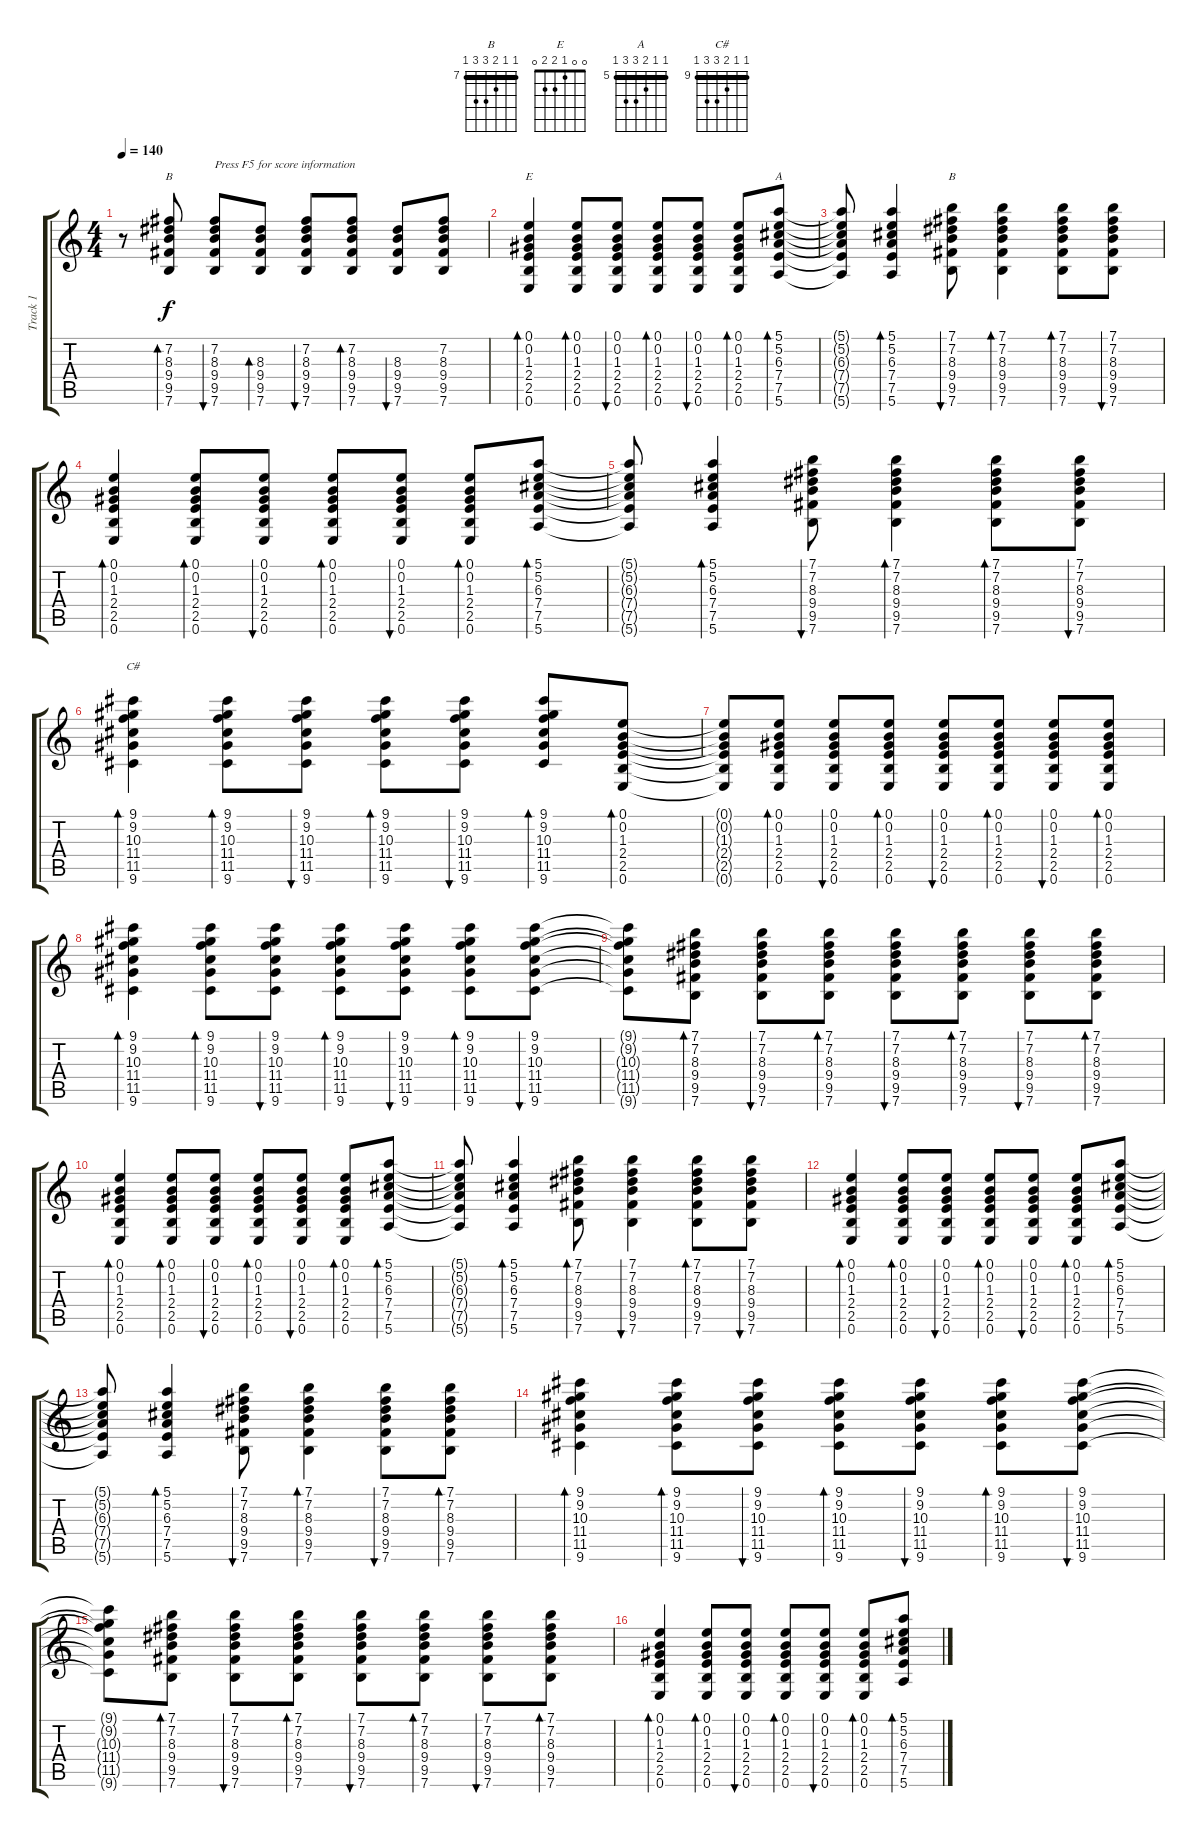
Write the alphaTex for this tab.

\track ("Track 1" "Track 1") {instrument acousticguitarsteel}
\staff {score tabs}
\tuning (E4 B3 G3 D3 A2 E2) {hide}
\chord ("B" x 7 8 9 9 7) {firstfret 7 barre 7}
\chord ("E" 0 0 1 2 2 0)
\chord ("A" 5 5 6 7 7 5) {firstfret 5 barre 5}
\chord ("B" 7 7 8 9 9 7) {firstfret 7 barre 7}
\chord ("C#" 9 9 10 11 11 9) {firstfret 9 barre 9}
\ts (4 4)
\tempo 140
\clef g2
\ks c
r.8{dy f instrument acousticguitarsteel} (7.2 8.3 9.4 9.5 7.6).8{bd 60 ch "B"} (7.2 8.3 9.4 9.5 7.6).8{bu 60 txt "Press F5 for score information"} (8.3 9.4 9.5 7.6).8{bd 60} (7.2 8.3 9.4 9.5 7.6).8{bu 60} (7.2 8.3 9.4 9.5 7.6).8{bd 60} (8.3 9.4 9.5 7.6).8{bu 60} (7.2 8.3 9.4 9.5 7.6).8 |
(0.1 0.2 1.3 2.4 2.5 0.6).4{bd 60 ch "E"} (0.1 0.2 1.3 2.4 2.5 0.6).8{bd 60} (0.1 0.2 1.3 2.4 2.5 0.6).8{bu 60} (0.1 0.2 1.3 2.4 2.5 0.6).8{bd 60} (0.1 0.2 1.3 2.4 2.5 0.6).8{bu 60} (0.1 0.2 1.3 2.4 2.5 0.6).8{bd 60} (5.1 5.2 6.3 7.4 7.5 5.6).8{bd 60 ch "A"} |
(5.1{t} 5.2{t} 6.3{t} 7.4{t} 7.5{t} 5.6{t}).8 (5.1 5.2 6.3 7.4 7.5 5.6).4{bd 60} (7.1 7.2 8.3 9.4 9.5 7.6).8{bu 60 ch "B"} (7.1 7.2 8.3 9.4 9.5 7.6).4{bd 60} (7.1 7.2 8.3 9.4 9.5 7.6).8{bd 60} (7.1 7.2 8.3 9.4 9.5 7.6).8{bu 60} |
(0.1 0.2 1.3 2.4 2.5 0.6).4{bd 60} (0.1 0.2 1.3 2.4 2.5 0.6).8{bd 60} (0.1 0.2 1.3 2.4 2.5 0.6).8{bu 60} (0.1 0.2 1.3 2.4 2.5 0.6).8{bd 60} (0.1 0.2 1.3 2.4 2.5 0.6).8{bu 60} (0.1 0.2 1.3 2.4 2.5 0.6).8{bd 60} (5.1 5.2 6.3 7.4 7.5 5.6).8{bd 60} |
(5.1{t} 5.2{t} 6.3{t} 7.4{t} 7.5{t} 5.6{t}).8 (5.1 5.2 6.3 7.4 7.5 5.6).4{bd 60} (7.1 7.2 8.3 9.4 9.5 7.6).8{bu 60} (7.1 7.2 8.3 9.4 9.5 7.6).4{bd 60} (7.1 7.2 8.3 9.4 9.5 7.6).8{bd 60} (7.1 7.2 8.3 9.4 9.5 7.6).8{bu 60} |
(9.1 9.2 10.3 11.4 11.5 9.6).4{bd 60 ch "C#"} (9.1 9.2 10.3 11.4 11.5 9.6).8{bd 60} (9.1 9.2 10.3 11.4 11.5 9.6).8{bu 60} (9.1 9.2 10.3 11.4 11.5 9.6).8{bd 60} (9.1 9.2 10.3 11.4 11.5 9.6).8{bu 60} (9.1 9.2 10.3 11.4 11.5 9.6).8{bd 60} (0.1 0.2 1.3 2.4 2.5 0.6).8{bd 60} |
(0.1{t} 0.2{t} 1.3{t} 2.4{t} 2.5{t} 0.6{t}).8 (0.1 0.2 1.3 2.4 2.5 0.6).8{bd 60} (0.1 0.2 1.3 2.4 2.5 0.6).8{bu 60} (0.1 0.2 1.3 2.4 2.5 0.6).8{bd 60} (0.1 0.2 1.3 2.4 2.5 0.6).8{bu 60} (0.1 0.2 1.3 2.4 2.5 0.6).8{bd 60} (0.1 0.2 1.3 2.4 2.5 0.6).8{bu 60} (0.1 0.2 1.3 2.4 2.5 0.6).8{bd 60} |
(9.1 9.2 10.3 11.4 11.5 9.6).4{bd 60} (9.1 9.2 10.3 11.4 11.5 9.6).8{bd 60} (9.1 9.2 10.3 11.4 11.5 9.6).8{bu 60} (9.1 9.2 10.3 11.4 11.5 9.6).8{bd 60} (9.1 9.2 10.3 11.4 11.5 9.6).8{bu 60} (9.1 9.2 10.3 11.4 11.5 9.6).8{bd 60} (9.1 9.2 10.3 11.4 11.5 9.6).8{bu 60} |
(9.1{t} 9.2{t} 10.3{t} 11.4{t} 11.5{t} 9.6{t}).8 (7.1 7.2 8.3 9.4 9.5 7.6).8{bd 60} (7.1 7.2 8.3 9.4 9.5 7.6).8{bu 60} (7.1 7.2 8.3 9.4 9.5 7.6).8{bd 60} (7.1 7.2 8.3 9.4 9.5 7.6).8{bu 60} (7.1 7.2 8.3 9.4 9.5 7.6).8{bd 60} (7.1 7.2 8.3 9.4 9.5 7.6).8{bu 60} (7.1 7.2 8.3 9.4 9.5 7.6).8{bd 60} |
(0.1 0.2 1.3 2.4 2.5 0.6).4{bd 60} (0.1 0.2 1.3 2.4 2.5 0.6).8{bd 60} (0.1 0.2 1.3 2.4 2.5 0.6).8{bu 60} (0.1 0.2 1.3 2.4 2.5 0.6).8{bd 60} (0.1 0.2 1.3 2.4 2.5 0.6).8{bu 60} (0.1 0.2 1.3 2.4 2.5 0.6).8{bd 60} (5.1 5.2 6.3 7.4 7.5 5.6).8{bd 60} |
(5.1{t} 5.2{t} 6.3{t} 7.4{t} 7.5{t} 5.6{t}).8 (5.1 5.2 6.3 7.4 7.5 5.6).4{bd 60} (7.1 7.2 8.3 9.4 9.5 7.6).8{bd 60} (7.1 7.2 8.3 9.4 9.5 7.6).4{bu 60} (7.1 7.2 8.3 9.4 9.5 7.6).8{bd 60} (7.1 7.2 8.3 9.4 9.5 7.6).8{bu 60} |
(0.1 0.2 1.3 2.4 2.5 0.6).4{bd 60} (0.1 0.2 1.3 2.4 2.5 0.6).8{bd 60} (0.1 0.2 1.3 2.4 2.5 0.6).8{bu 60} (0.1 0.2 1.3 2.4 2.5 0.6).8{bd 60} (0.1 0.2 1.3 2.4 2.5 0.6).8{bu 60} (0.1 0.2 1.3 2.4 2.5 0.6).8{bd 60} (5.1 5.2 6.3 7.4 7.5 5.6).8{bd 60} |
(5.1{t} 5.2{t} 6.3{t} 7.4{t} 7.5{t} 5.6{t}).8 (5.1 5.2 6.3 7.4 7.5 5.6).4{bd 60} (7.1 7.2 8.3 9.4 9.5 7.6).8{bu 60} (7.1 7.2 8.3 9.4 9.5 7.6).4{bd 60} (7.1 7.2 8.3 9.4 9.5 7.6).8{bu 60} (7.1 7.2 8.3 9.4 9.5 7.6).8{bd 60} |
(9.1 9.2 10.3 11.4 11.5 9.6).4{bd 60} (9.1 9.2 10.3 11.4 11.5 9.6).8{bd 60} (9.1 9.2 10.3 11.4 11.5 9.6).8{bu 60} (9.1 9.2 10.3 11.4 11.5 9.6).8{bd 60} (9.1 9.2 10.3 11.4 11.5 9.6).8{bu 60} (9.1 9.2 10.3 11.4 11.5 9.6).8{bd 60} (9.1 9.2 10.3 11.4 11.5 9.6).8{bu 60} |
(9.1{t} 9.2{t} 10.3{t} 11.4{t} 11.5{t} 9.6{t}).8 (7.1 7.2 8.3 9.4 9.5 7.6).8{bd 60} (7.1 7.2 8.3 9.4 9.5 7.6).8{bu 60} (7.1 7.2 8.3 9.4 9.5 7.6).8{bd 60} (7.1 7.2 8.3 9.4 9.5 7.6).8{bu 60} (7.1 7.2 8.3 9.4 9.5 7.6).8{bd 60} (7.1 7.2 8.3 9.4 9.5 7.6).8{bu 60} (7.1 7.2 8.3 9.4 9.5 7.6).8{bd 60} |
(0.1 0.2 1.3 2.4 2.5 0.6).4{bd 60} (0.1 0.2 1.3 2.4 2.5 0.6).8{bd 60} (0.1 0.2 1.3 2.4 2.5 0.6).8{bu 60} (0.1 0.2 1.3 2.4 2.5 0.6).8{bd 60} (0.1 0.2 1.3 2.4 2.5 0.6).8{bu 60} (0.1 0.2 1.3 2.4 2.5 0.6).8{bd 60} (5.1 5.2 6.3 7.4 7.5 5.6).8{bd 60}
